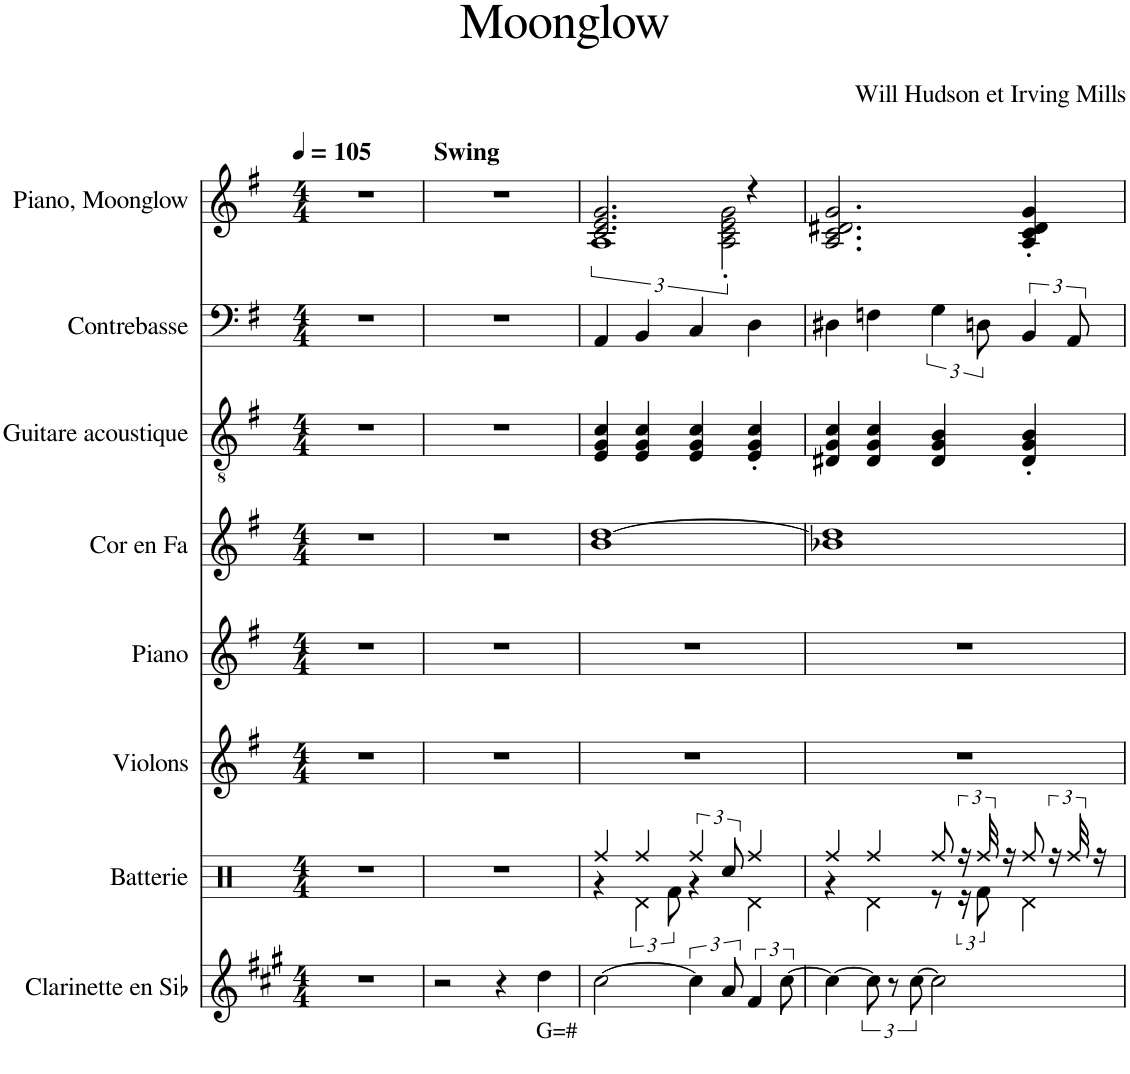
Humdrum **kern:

**kern	**text	**kern	**kern	**kern	**kern	**kern	**kern	**kern
*part8	*part8	*part7	*part6	*part5	*part4	*part3	*part2	*part1
*staff8	*staff8	*staff7	*staff6	*staff5	*staff4	*staff3	*staff2	*staff1
*I"Clarinette en Sib	*	*I"Batterie	*I"Violons	*I"Piano	*I"Cor en Fa	*I"Guitare acoustique	*I"Contrebasse	*I"Piano, Moonglow
*I'Clar. Sib	*	*I'Bat.	*I'Vlns.	*I'Pia.	*I'Cor Fa	*I'Guit.	*I'Cb.	*I'Pia.
*clefG2	*	*clefX	*clefG2	*clefG2	*clefG2	*clefGv2	*clefF4	*clefG2
*Trd1c2	*	*	*	*	*Trd4c7	*	*Trd7c12	*
*k[f#c#g#]	*	*k[]	*k[f#]	*k[f#]	*k[f#]	*k[f#]	*k[f#]	*k[f#]
*M4/4	*	*M4/4	*M4/4	*M4/4	*M4/4	*M4/4	*M4/4	*M4/4
*MM105	*	*MM105	*MM105	*MM105	*MM105	*MM105	*MM105	*MM105
=1	=1	=1	=1	=1	=1	=1	=1	=1
1r	.	1r	1r	1r	1r	1r	1r	1r
=2	=2	=2	=2	=2	=2	=2	=2	=2
!	!	!	!	!	!	!	!	!LO:TX:a:B:t=Swing
2r	.	1r	1r	1r	1r	1r	1r	1r
4r	.	.	.	.	.	.	.	.
!	!LO:LY:b	!	!	!	!	!	!	!
4dd\	G=#	.	.	.	.	.	.	.
=3	=3	=3	=3	=3	=3	=3	=3	=3
*	*	*^	*	*	*^	*	*	*^
[2cc#\	.	4Rff/	4r	1r	1r	[1dd	1b	4E/ 4G/ 4c/	4AA/	2.c/ 2.e/ 2.g/	3%2A
.	.	4Rff/	6Rd\	.	.	.	.	4E/ 4G/ 4c/	4BB/	.	.
.	.	.	12Rf\	.	.	.	.	.	.	.	.
6cc#\]	.	6Rff/	4r	.	.	.	.	4E/ 4G/ 4c/	4C/	.	.
12a/	.	12Rcc/	.	.	.	.	.	.	.	.	3A\' 3c\' 3e\' 3g\'
6f#/	.	4Rff/	4Rd\	.	.	.	.	4E/' 4G/' 4c/'	4D\	4r	.
[12cc#\	.	.	.	.	.	.	.	.	.	.	.
*	*	*	*	*	*	*v	*v	*	*	*v	*v
=4	=4	=4	=4	=4	=4	=4	=4	=4	=4
4cc#\_	.	4Rff/	4r	1r	1r	1b-X 1dd]	4D#X/ 4G/ 4c/	4D#X\	2.A/ 2.c/ 2.d#X/ 2.g/
12cc#\]	.	4Rff/	4Rd\	.	.	.	4D#/ 4G/ 4c/	4Fn\	.
12r	.	.	.	.	.	.	.	.	.
[12cc#\	.	.	.	.	.	.	.	.	.
2cc#\]	.	8Rff/	8r	.	.	.	4D#/ 4G/ 4B/	6G\	.
.	.	24r	24r	.	.	.	.	.	.
.	.	48Rff/	12Rf\	.	.	.	.	12Dn\	.
.	.	16r	.	.	.	.	.	.	.
.	.	8Rff/	4Rd\	.	.	.	4D#/' 4G/' 4B/'	6BB/	4A/' 4c/' 4d#/' 4g/'
.	.	24r	.	.	.	.	.	.	.
.	.	48Rff/	.	.	.	.	.	12AA/	.
.	.	16r	.	.	.	.	.	.	.
*	*	*v	*v	*	*	*	*	*	*
=	=	=	=	=	=	=	=	=
*-	*-	*-	*-	*-	*-	*-	*-	*-
